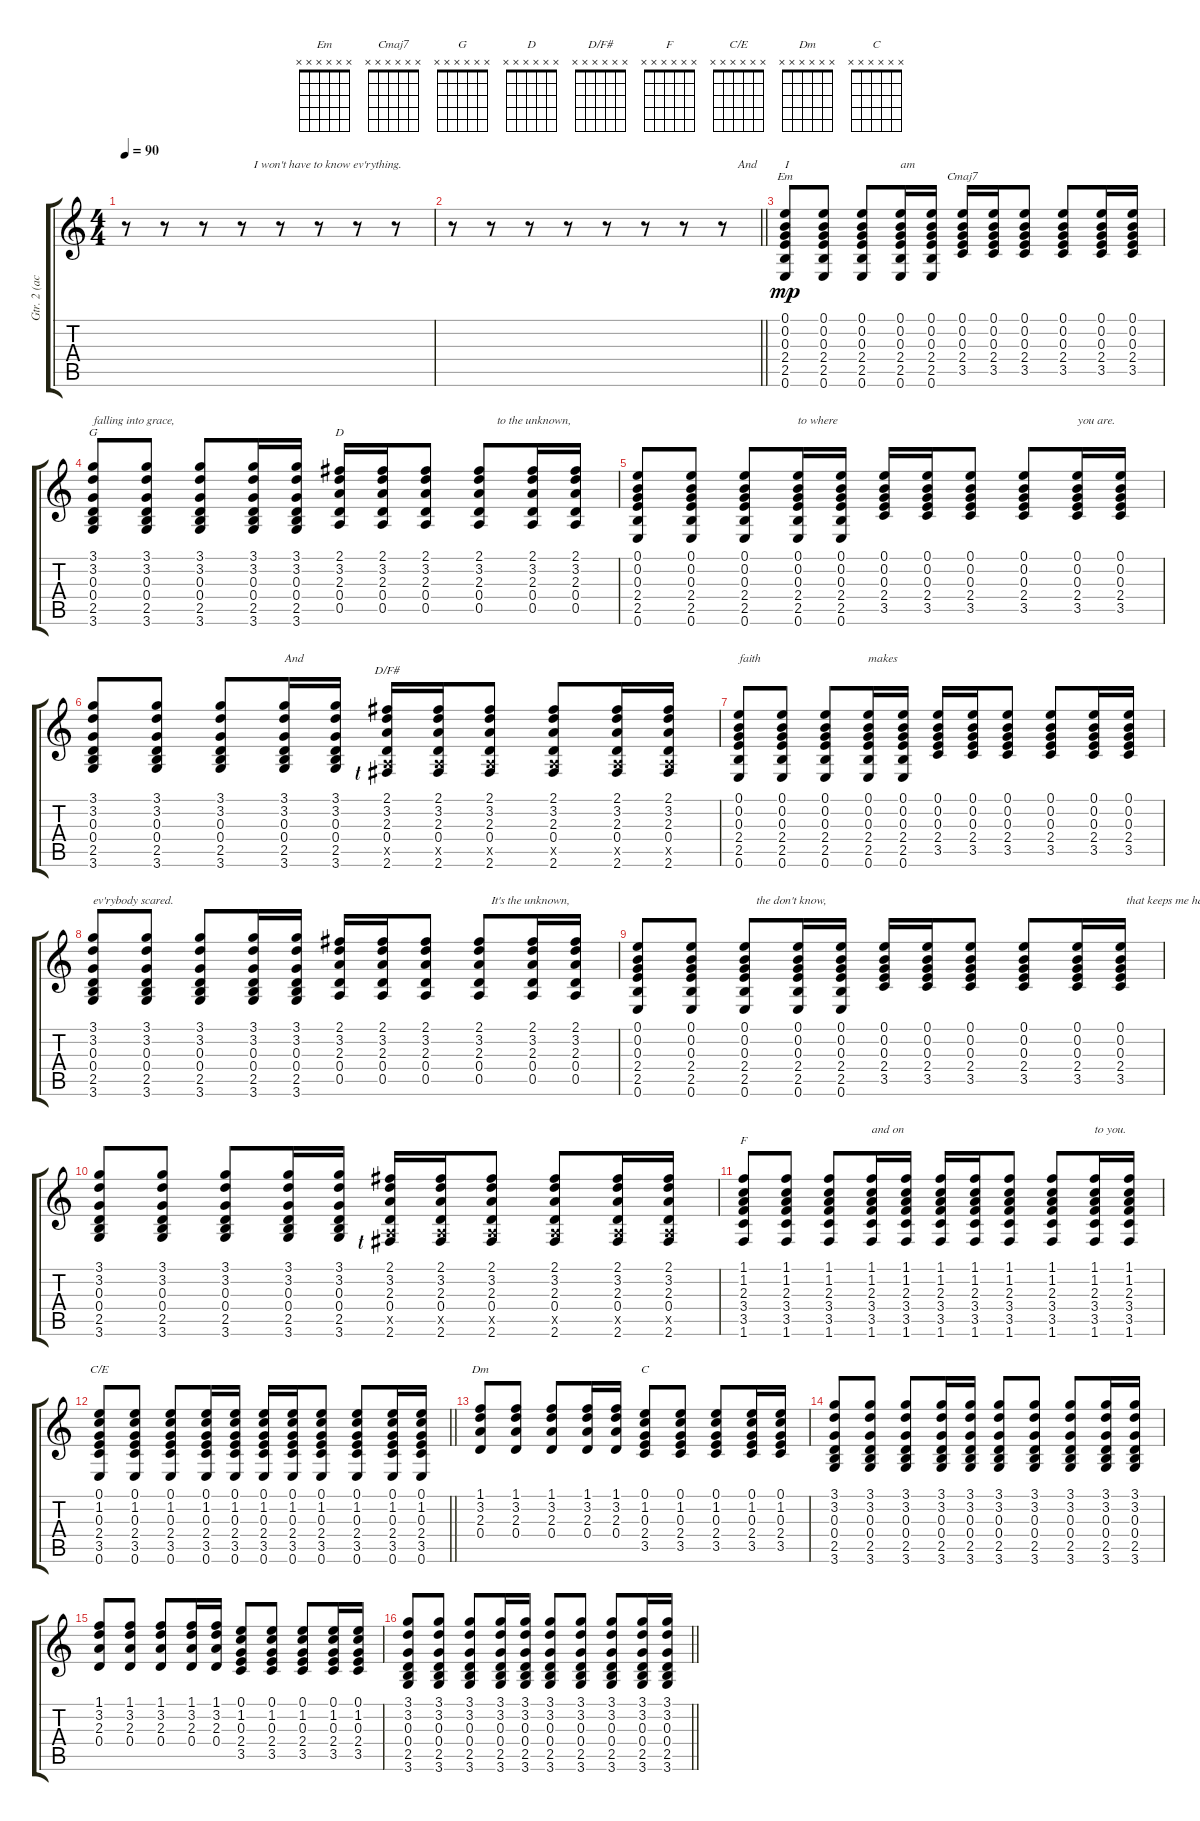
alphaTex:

\track ("Gtr. 2 (acous.)" "Gtr. 2 (ac") {instrument acousticguitarsteel}
\staff {score tabs}
\tuning (E4 B3 G3 D3 A2 E2) {hide}
\chord ("Em" x x x x x x)
\chord ("Cmaj7" x x x x x x)
\chord ("G" x x x x x x)
\chord ("D" x x x x x x)
\chord ("D/F#" x x x x x x)
\chord ("F" x x x x x x)
\chord ("C/E" x x x x x x)
\chord ("Dm" x x x x x x)
\chord ("C" x x x x x x)
\ts (4 4)
\tempo 90
\clef g2
\ks c
r.8{dy mp} r.8 r.8 r.8{txt "    I won't have to know ev'rything."} r.8 r.8 r.8 r.8 |
\barLineRight lightlight
r.8 r.8 r.8 r.8 r.8 r.8 r.8 r.8{txt "     And"} |
(0.1 0.2 0.3 2.4 2.5 0.6).8{ch "Em" txt "I"} (0.1 0.2 0.3 2.4 2.5 0.6).8 (0.1 0.2 0.3 2.4 2.5 0.6).8 (0.1 0.2 0.3 2.4 2.5 0.6).16{txt "am"} (0.1 0.2 0.3 2.4 2.5 0.6).16 (0.1 0.2 0.3 2.4 3.5).16{ch "Cmaj7"} (0.1 0.2 0.3 2.4 3.5).16 (0.1 0.2 0.3 2.4 3.5).8 (0.1 0.2 0.3 2.4 3.5).8 (0.1 0.2 0.3 2.4 3.5).16 (0.1 0.2 0.3 2.4 3.5).16 |
(3.1 3.2 0.3 0.4 2.5 3.6).8{ch "G" txt "falling into grace,"} (3.1 3.2 0.3 0.4 2.5 3.6).8 (3.1 3.2 0.3 0.4 2.5 3.6).8 (3.1 3.2 0.3 0.4 2.5 3.6).16 (3.1 3.2 0.3 0.4 2.5 3.6).16 (2.1 3.2 2.3 0.4 0.5).16{ch "D"} (2.1 3.2 2.3 0.4 0.5).16 (2.1 3.2 2.3 0.4 0.5).8 (2.1 3.2 2.3 0.4 0.5).8{txt "      to the unknown,"} (2.1 3.2 2.3 0.4 0.5).16 (2.1 3.2 2.3 0.4 0.5).16 |
(0.1 0.2 0.3 2.4 2.5 0.6).8 (0.1 0.2 0.3 2.4 2.5 0.6).8 (0.1 0.2 0.3 2.4 2.5 0.6).8 (0.1 0.2 0.3 2.4 2.5 0.6).16{txt "to where"} (0.1 0.2 0.3 2.4 2.5 0.6).16 (0.1 0.2 0.3 2.4 3.5).16 (0.1 0.2 0.3 2.4 3.5).16 (0.1 0.2 0.3 2.4 3.5).8 (0.1 0.2 0.3 2.4 3.5).8 (0.1 0.2 0.3 2.4 3.5).16{txt "you are."} (0.1 0.2 0.3 2.4 3.5).16 |
(3.1 3.2 0.3 0.4 2.5 3.6).8 (3.1 3.2 0.3 0.4 2.5 3.6).8 (3.1 3.2 0.3 0.4 2.5 3.6).8 (3.1 3.2 0.3 0.4 2.5 3.6).16{txt "And"} (3.1 3.2 0.3 0.4 2.5 3.6).16 (2.1 3.2 2.3 0.4 0.5{x} 2.6{lf 1}).16{ch "D/F#"} (2.1 3.2 2.3 0.4 0.5{x} 2.6).16 (2.1 3.2 2.3 0.4 0.5{x} 2.6).8 (2.1 3.2 2.3 0.4 0.5{x} 2.6).8 (2.1 3.2 2.3 0.4 0.5{x} 2.6).16 (2.1 3.2 2.3 0.4 0.5{x} 2.6).16 |
(0.1 0.2 0.3 2.4 2.5 0.6).8{txt "faith"} (0.1 0.2 0.3 2.4 2.5 0.6).8 (0.1 0.2 0.3 2.4 2.5 0.6).8 (0.1 0.2 0.3 2.4 2.5 0.6).16{txt "makes"} (0.1 0.2 0.3 2.4 2.5 0.6).16 (0.1 0.2 0.3 2.4 3.5).16 (0.1 0.2 0.3 2.4 3.5).16 (0.1 0.2 0.3 2.4 3.5).8 (0.1 0.2 0.3 2.4 3.5).8 (0.1 0.2 0.3 2.4 3.5).16 (0.1 0.2 0.3 2.4 3.5).16 |
(3.1 3.2 0.3 0.4 2.5 3.6).8{txt "ev'rybody scared."} (3.1 3.2 0.3 0.4 2.5 3.6).8 (3.1 3.2 0.3 0.4 2.5 3.6).8 (3.1 3.2 0.3 0.4 2.5 3.6).16 (3.1 3.2 0.3 0.4 2.5 3.6).16 (2.1 3.2 2.3 0.4 0.5).16 (2.1 3.2 2.3 0.4 0.5).16 (2.1 3.2 2.3 0.4 0.5).8 (2.1 3.2 2.3 0.4 0.5).8{txt "    It's the unknown,"} (2.1 3.2 2.3 0.4 0.5).16 (2.1 3.2 2.3 0.4 0.5).16 |
(0.1 0.2 0.3 2.4 2.5 0.6).8 (0.1 0.2 0.3 2.4 2.5 0.6).8 (0.1 0.2 0.3 2.4 2.5 0.6).8{txt "    the don't know,"} (0.1 0.2 0.3 2.4 2.5 0.6).16 (0.1 0.2 0.3 2.4 2.5 0.6).16 (0.1 0.2 0.3 2.4 3.5).16 (0.1 0.2 0.3 2.4 3.5).16 (0.1 0.2 0.3 2.4 3.5).8 (0.1 0.2 0.3 2.4 3.5).8 (0.1 0.2 0.3 2.4 3.5).16 (0.1 0.2 0.3 2.4 3.5).16{txt "  that keeps me hanging on and on,"} |
(3.1 3.2 0.3 0.4 2.5 3.6).8 (3.1 3.2 0.3 0.4 2.5 3.6).8 (3.1 3.2 0.3 0.4 2.5 3.6).8 (3.1 3.2 0.3 0.4 2.5 3.6).16 (3.1 3.2 0.3 0.4 2.5 3.6).16 (2.1 3.2 2.3 0.4 0.5{x} 2.6{lf 1}).16 (2.1 3.2 2.3 0.4 0.5{x} 2.6).16 (2.1 3.2 2.3 0.4 0.5{x} 2.6).8 (2.1 3.2 2.3 0.4 0.5{x} 2.6).8 (2.1 3.2 2.3 0.4 0.5{x} 2.6).16 (2.1 3.2 2.3 0.4 0.5{x} 2.6).16 |
(1.1 1.2 2.3 3.4 3.5 1.6).8{ch "F"} (1.1 1.2 2.3 3.4 3.5 1.6).8 (1.1 1.2 2.3 3.4 3.5 1.6).8 (1.1 1.2 2.3 3.4 3.5 1.6).16{txt "and on"} (1.1 1.2 2.3 3.4 3.5 1.6).16 (1.1 1.2 2.3 3.4 3.5 1.6).16 (1.1 1.2 2.3 3.4 3.5 1.6).16 (1.1 1.2 2.3 3.4 3.5 1.6).8 (1.1 1.2 2.3 3.4 3.5 1.6).8 (1.1 1.2 2.3 3.4 3.5 1.6).16{txt "to you."} (1.1 1.2 2.3 3.4 3.5 1.6).16 |
\barLineRight lightlight
(0.1 1.2 0.3 2.4 3.5 0.6).8{ch "C/E"} (0.1 1.2 0.3 2.4 3.5 0.6).8 (0.1 1.2 0.3 2.4 3.5 0.6).8 (0.1 1.2 0.3 2.4 3.5 0.6).16 (0.1 1.2 0.3 2.4 3.5 0.6).16 (0.1 1.2 0.3 2.4 3.5 0.6).16 (0.1 1.2 0.3 2.4 3.5 0.6).16 (0.1 1.2 0.3 2.4 3.5 0.6).8 (0.1 1.2 0.3 2.4 3.5 0.6).8 (0.1 1.2 0.3 2.4 3.5 0.6).16 (0.1 1.2 0.3 2.4 3.5 0.6).16 |
(1.1 3.2 2.3 0.4).8{ch "Dm"} (1.1 3.2 2.3 0.4).8 (1.1 3.2 2.3 0.4).8 (1.1 3.2 2.3 0.4).16 (1.1 3.2 2.3 0.4).16 (0.1 1.2 0.3 2.4 3.5).8{ch "C"} (0.1 1.2 0.3 2.4 3.5).8 (0.1 1.2 0.3 2.4 3.5).8 (0.1 1.2 0.3 2.4 3.5).16 (0.1 1.2 0.3 2.4 3.5).16 |
(3.1 3.2 0.3 0.4 2.5 3.6).8 (3.1 3.2 0.3 0.4 2.5 3.6).8 (3.1 3.2 0.3 0.4 2.5 3.6).8 (3.1 3.2 0.3 0.4 2.5 3.6).16 (3.1 3.2 0.3 0.4 2.5 3.6).16 (3.1 3.2 0.3 0.4 2.5 3.6).8 (3.1 3.2 0.3 0.4 2.5 3.6).8 (3.1 3.2 0.3 0.4 2.5 3.6).8 (3.1 3.2 0.3 0.4 2.5 3.6).16 (3.1 3.2 0.3 0.4 2.5 3.6).16 |
(1.1 3.2 2.3 0.4).8 (1.1 3.2 2.3 0.4).8 (1.1 3.2 2.3 0.4).8 (1.1 3.2 2.3 0.4).16 (1.1 3.2 2.3 0.4).16 (0.1 1.2 0.3 2.4 3.5).8 (0.1 1.2 0.3 2.4 3.5).8 (0.1 1.2 0.3 2.4 3.5).8 (0.1 1.2 0.3 2.4 3.5).16 (0.1 1.2 0.3 2.4 3.5).16 |
\barLineRight lightlight
(3.1 3.2 0.3 0.4 2.5 3.6).8 (3.1 3.2 0.3 0.4 2.5 3.6).8 (3.1 3.2 0.3 0.4 2.5 3.6).8 (3.1 3.2 0.3 0.4 2.5 3.6).16 (3.1 3.2 0.3 0.4 2.5 3.6).16 (3.1 3.2 0.3 0.4 2.5 3.6).8 (3.1 3.2 0.3 0.4 2.5 3.6).8 (3.1 3.2 0.3 0.4 2.5 3.6).8 (3.1 3.2 0.3 0.4 2.5 3.6).16 (3.1 3.2 0.3 0.4 2.5 3.6).16
